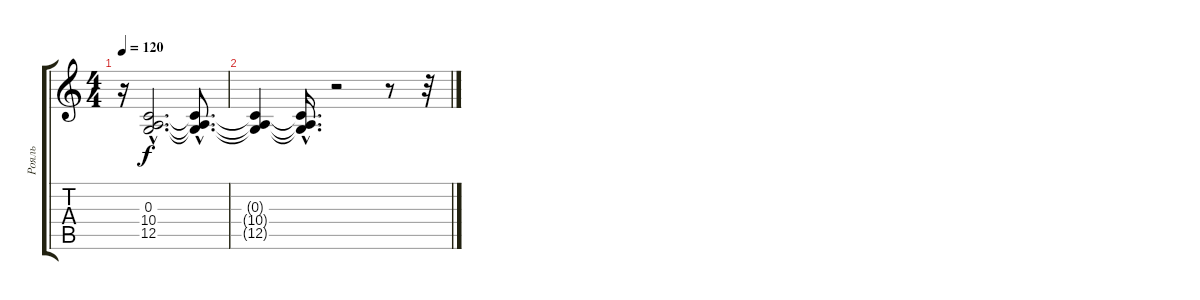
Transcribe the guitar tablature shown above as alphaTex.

\track ("Рояль" "Рояль") {instrument acousticgrandpiano}
\staff {score tabs}
\tuning (E4 B3 G3 D3 A2 E2) {hide}
\ts (4 4)
\tempo 120
\clef g2
\ks c
r.16{dy f} (0.3{hac} 10.4{hac} 12.5{hac}).2{d} (0.3{hac t} 10.4{hac t} 12.5{hac t}).8{d} |
(0.3{t} 10.4{t} 12.5{t}).4 (0.3{hac t} 10.4{hac t} 12.5{hac t}).16{d} r.2 r.8 r.32
